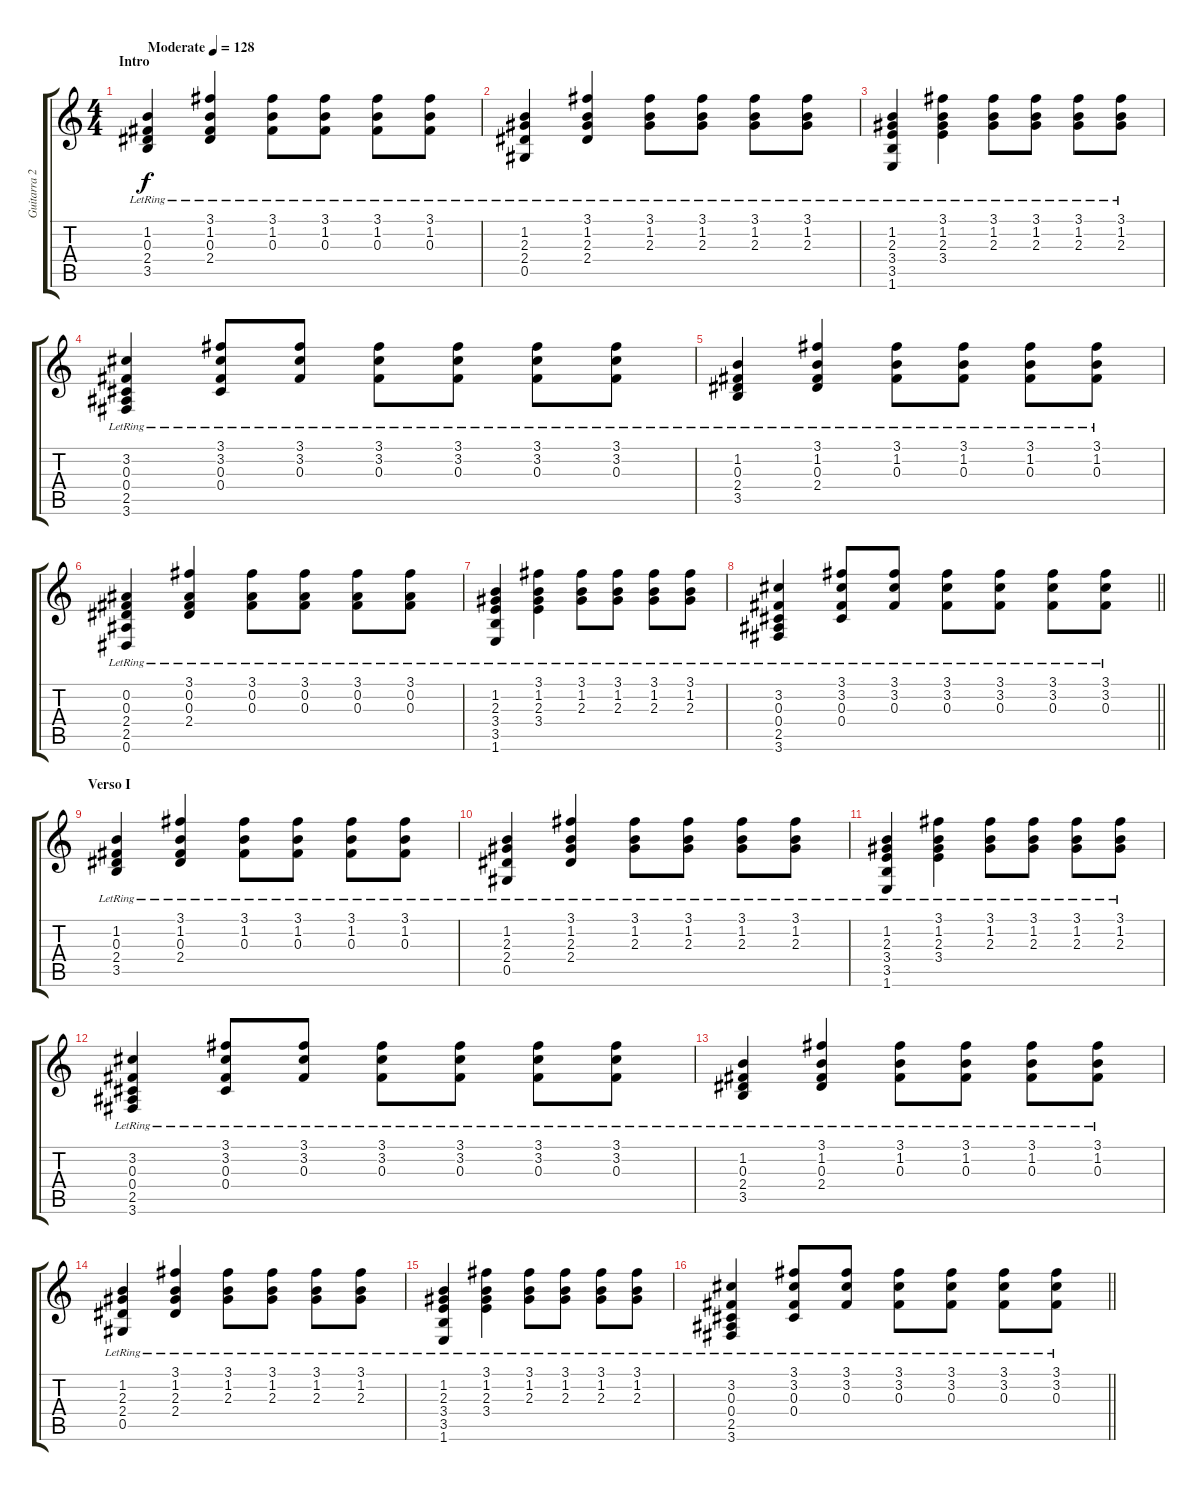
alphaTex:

\track ("Guitarra 2" "Guitarra 2") {instrument acousticguitarsteel}
\staff {score tabs}
\tuning (Eb4 Bb3 Gb3 Db3 Ab2 Eb2) {hide}
\ts (4 4)
\section ("" "Intro")
\tempo (128 "Moderate")
\clef g2
\ks c
(1.2{lr} 0.3{lr} 2.4{lr} 3.5{lr}).4{dy f instrument acousticguitarsteel} (3.1{lr} 1.2{lr} 0.3{lr} 2.4{lr}).4 (3.1{lr} 1.2{lr} 0.3{lr}).8 (3.1{lr} 1.2{lr} 0.3{lr}).8 (3.1 1.2{lr} 0.3).8 (3.1 1.2{lr} 0.3).8 |
(1.2{lr} 2.3{lr} 2.4{lr} 0.5{lr}).4 (3.1{lr} 1.2{lr} 2.3{lr} 2.4{lr}).4 (3.1{lr} 1.2{lr} 2.3{lr}).8 (3.1{lr} 1.2{lr} 2.3{lr}).8 (3.1 1.2{lr} 2.3).8 (3.1 1.2{lr} 2.3).8 |
(1.2{lr} 2.3{lr} 3.4{lr} 3.5{lr} 1.6{lr}).4 (3.1{lr} 1.2{lr} 2.3{lr} 3.4{lr}).4 (3.1{lr} 1.2{lr} 2.3{lr}).8 (3.1{lr} 1.2{lr} 2.3{lr}).8 (3.1 1.2{lr} 2.3).8 (3.1 1.2{lr} 2.3).8 |
(3.2{lr} 0.3{lr} 0.4{lr} 2.5{lr} 3.6{lr}).4 (3.1{lr} 3.2{lr} 0.3{lr} 0.4{lr}).8 (3.1{lr} 3.2{lr} 0.3{lr}).8 (3.1{lr} 3.2{lr} 0.3{lr}).8 (3.1{lr} 3.2{lr} 0.3{lr}).8 (3.1{lr} 3.2{lr} 0.3{lr}).8 (3.1{lr} 3.2{lr} 0.3{lr}).8 |
(1.2{lr} 0.3{lr} 2.4{lr} 3.5{lr}).4 (3.1{lr} 1.2{lr} 0.3{lr} 2.4{lr}).4 (3.1{lr} 1.2{lr} 0.3{lr}).8 (3.1{lr} 1.2{lr} 0.3{lr}).8 (3.1 1.2{lr} 0.3).8 (3.1 1.2{lr} 0.3).8 |
(0.2{lr} 0.3{lr} 2.4{lr} 2.5{lr} 0.6{lr}).4 (3.1{lr} 0.2{lr} 0.3{lr} 2.4{lr}).4 (3.1{lr} 0.2{lr} 0.3{lr}).8 (3.1{lr} 0.2{lr} 0.3{lr}).8 (3.1{lr} 0.2{lr} 0.3{lr}).8 (3.1{lr} 0.2{lr} 0.3{lr}).8 |
(1.2{lr} 2.3{lr} 3.4{lr} 3.5{lr} 1.6{lr}).4 (3.1{lr} 1.2{lr} 2.3{lr} 3.4{lr}).4 (3.1{lr} 1.2{lr} 2.3{lr}).8 (3.1{lr} 1.2{lr} 2.3{lr}).8 (3.1 1.2{lr} 2.3).8 (3.1 1.2{lr} 2.3).8 |
\barLineRight lightlight
(3.2{lr} 0.3{lr} 0.4{lr} 2.5{lr} 3.6{lr}).4 (3.1{lr} 3.2{lr} 0.3{lr} 0.4{lr}).8 (3.1{lr} 3.2{lr} 0.3{lr}).8 (3.1{lr} 3.2{lr} 0.3{lr}).8 (3.1{lr} 3.2{lr} 0.3{lr}).8 (3.1{lr} 3.2{lr} 0.3{lr}).8 (3.1{lr} 3.2{lr} 0.3{lr}).8 |
\section ("" "Verso I")
(1.2{lr} 0.3{lr} 2.4{lr} 3.5{lr}).4 (3.1{lr} 1.2{lr} 0.3{lr} 2.4{lr}).4 (3.1{lr} 1.2{lr} 0.3{lr}).8 (3.1{lr} 1.2{lr} 0.3{lr}).8 (3.1 1.2{lr} 0.3).8 (3.1 1.2{lr} 0.3).8 |
(1.2{lr} 2.3{lr} 2.4{lr} 0.5{lr}).4 (3.1{lr} 1.2{lr} 2.3{lr} 2.4{lr}).4 (3.1{lr} 1.2{lr} 2.3{lr}).8 (3.1{lr} 1.2{lr} 2.3{lr}).8 (3.1 1.2{lr} 2.3).8 (3.1 1.2{lr} 2.3).8 |
(1.2{lr} 2.3{lr} 3.4{lr} 3.5{lr} 1.6{lr}).4 (3.1{lr} 1.2{lr} 2.3{lr} 3.4{lr}).4 (3.1{lr} 1.2{lr} 2.3{lr}).8 (3.1{lr} 1.2{lr} 2.3{lr}).8 (3.1 1.2{lr} 2.3).8 (3.1 1.2{lr} 2.3).8 |
(3.2{lr} 0.3{lr} 0.4{lr} 2.5{lr} 3.6{lr}).4 (3.1{lr} 3.2{lr} 0.3{lr} 0.4{lr}).8 (3.1{lr} 3.2{lr} 0.3{lr}).8 (3.1{lr} 3.2{lr} 0.3{lr}).8 (3.1{lr} 3.2{lr} 0.3{lr}).8 (3.1{lr} 3.2{lr} 0.3{lr}).8 (3.1{lr} 3.2{lr} 0.3{lr}).8 |
(1.2{lr} 0.3{lr} 2.4{lr} 3.5{lr}).4 (3.1{lr} 1.2{lr} 0.3{lr} 2.4{lr}).4 (3.1{lr} 1.2{lr} 0.3{lr}).8 (3.1{lr} 1.2{lr} 0.3{lr}).8 (3.1 1.2{lr} 0.3).8 (3.1 1.2{lr} 0.3).8 |
(1.2{lr} 2.3{lr} 2.4{lr} 0.5{lr}).4 (3.1{lr} 1.2{lr} 2.3{lr} 2.4{lr}).4 (3.1{lr} 1.2{lr} 2.3{lr}).8 (3.1{lr} 1.2{lr} 2.3{lr}).8 (3.1 1.2{lr} 2.3).8 (3.1 1.2{lr} 2.3).8 |
(1.2{lr} 2.3{lr} 3.4{lr} 3.5{lr} 1.6{lr}).4 (3.1{lr} 1.2{lr} 2.3{lr} 3.4{lr}).4 (3.1{lr} 1.2{lr} 2.3{lr}).8 (3.1{lr} 1.2{lr} 2.3{lr}).8 (3.1 1.2{lr} 2.3).8 (3.1 1.2{lr} 2.3).8 |
\barLineRight lightlight
(3.2{lr} 0.3{lr} 0.4{lr} 2.5{lr} 3.6{lr}).4 (3.1{lr} 3.2{lr} 0.3{lr} 0.4{lr}).8 (3.1{lr} 3.2{lr} 0.3{lr}).8 (3.1{lr} 3.2{lr} 0.3{lr}).8 (3.1{lr} 3.2{lr} 0.3{lr}).8 (3.1{lr} 3.2{lr} 0.3{lr}).8 (3.1{lr} 3.2{lr} 0.3{lr}).8
